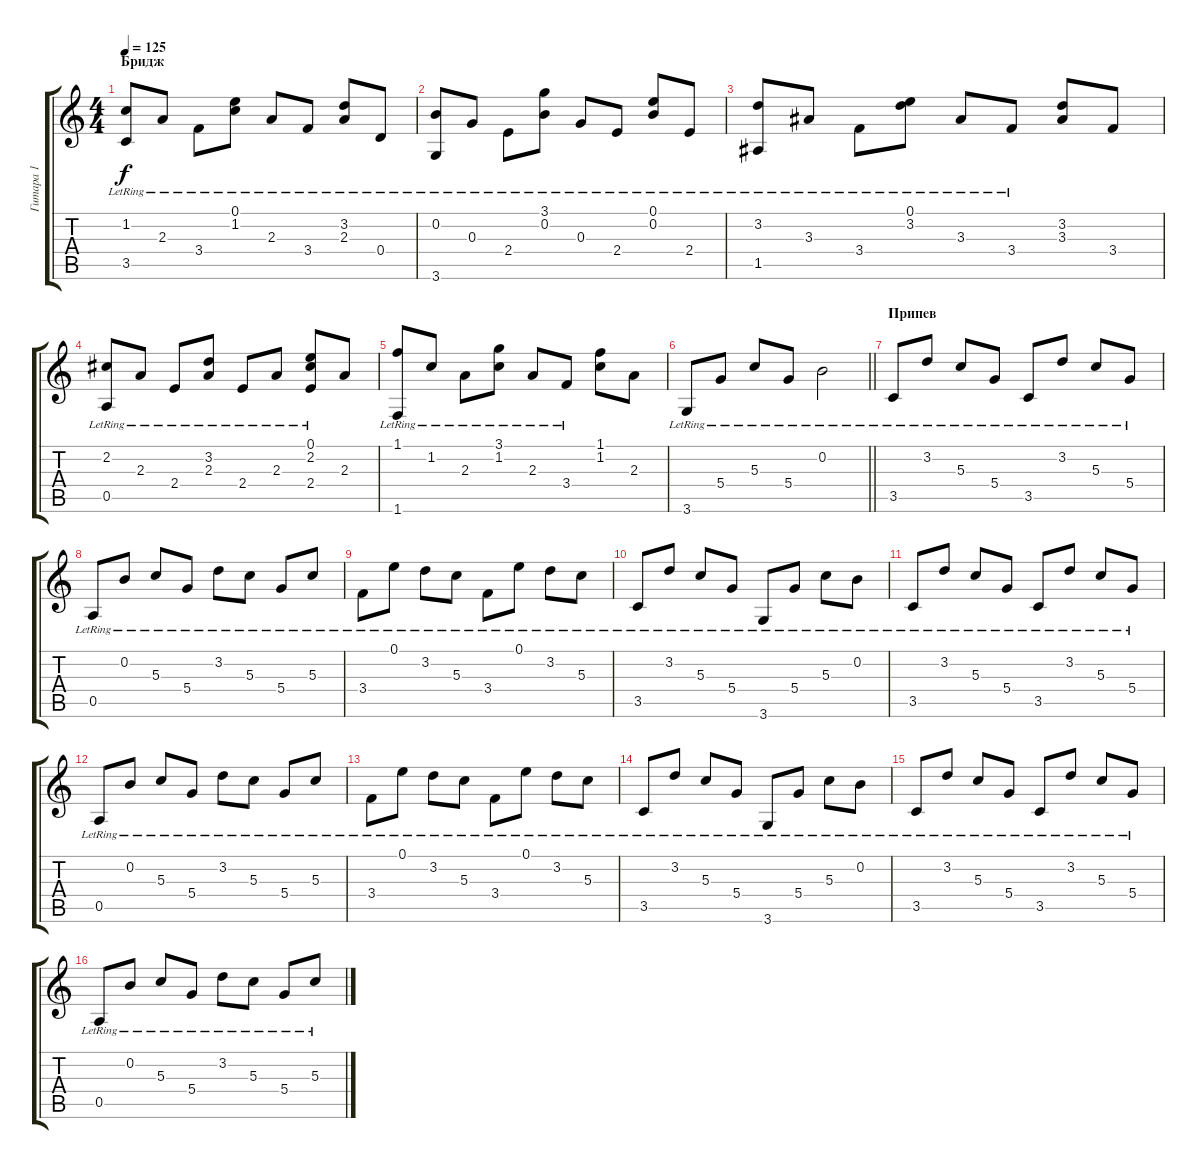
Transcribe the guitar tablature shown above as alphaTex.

\track ("Гитара 1" "Гитара 1") {instrument acousticguitarsteel}
\staff {score tabs}
\tuning (E4 B3 G3 D3 A2 E2) {hide}
\ts (4 4)
\section ("" "Бридж")
\tempo 125
\clef g2
\ks c
(1.2{lr} 3.5{lr}).8{dy f} 2.3{lr}.8 3.4{lr}.8 (0.1{lr} 1.2{lr}).8 2.3{lr}.8 3.4{lr}.8 (3.2{lr} 2.3{lr}).8 0.4{lr}.8 |
(0.2{lr} 3.6{lr}).8 0.3{lr}.8 2.4{lr}.8 (3.1{lr} 0.2{lr}).8 0.3{lr}.8 2.4{lr}.8 (0.1{lr} 0.2{lr}).8 2.4{lr}.8 |
(3.2{lr} 1.5{lr}).8 3.3{lr}.8 3.4{lr}.8 (0.1{lr} 3.2{lr}).8 3.3{lr}.8 3.4{lr}.8 (3.2 3.3).8 3.4.8 |
(2.2{lr} 0.5{lr}).8 2.3{lr}.8 2.4{lr}.8 (3.2{lr} 2.3{lr}).8 2.4{lr}.8 2.3{lr}.8 (0.1{lr} 2.2 2.4).8 2.3.8 |
(1.1{lr} 1.6{lr}).8 1.2{lr}.8 2.3{lr}.8 (3.1{lr} 1.2).8 2.3{lr}.8 3.4{lr}.8 (1.1 1.2).8 2.3.8 |
\barLineRight lightlight
3.6{lr}.8 5.4{lr}.8 5.3{lr}.8 5.4{lr}.8 0.2{lr}.2 |
\section ("" "Припев")
3.5{lr}.8 3.2{lr}.8 5.3{lr}.8 5.4{lr}.8 3.5{lr}.8 3.2{lr}.8 5.3{lr}.8 5.4{lr}.8 |
0.5{lr}.8 0.2{lr}.8 5.3{lr}.8 5.4{lr}.8 3.2{lr}.8 5.3{lr}.8 5.4{lr}.8 5.3{lr}.8 |
3.4{lr}.8 0.1{lr}.8 3.2{lr}.8 5.3{lr}.8 3.4{lr}.8 0.1{lr}.8 3.2{lr}.8 5.3{lr}.8 |
3.5{lr}.8 3.2{lr}.8 5.3{lr}.8 5.4{lr}.8 3.6{lr}.8 5.4{lr}.8 5.3{lr}.8 0.2{lr}.8 |
3.5{lr}.8 3.2{lr}.8 5.3{lr}.8 5.4{lr}.8 3.5{lr}.8 3.2{lr}.8 5.3{lr}.8 5.4{lr}.8 |
0.5{lr}.8 0.2{lr}.8 5.3{lr}.8 5.4{lr}.8 3.2{lr}.8 5.3{lr}.8 5.4{lr}.8 5.3{lr}.8 |
3.4{lr}.8 0.1{lr}.8 3.2{lr}.8 5.3{lr}.8 3.4{lr}.8 0.1{lr}.8 3.2{lr}.8 5.3{lr}.8 |
3.5{lr}.8 3.2{lr}.8 5.3{lr}.8 5.4{lr}.8 3.6{lr}.8 5.4{lr}.8 5.3{lr}.8 0.2{lr}.8 |
3.5{lr}.8 3.2{lr}.8 5.3{lr}.8 5.4{lr}.8 3.5{lr}.8 3.2{lr}.8 5.3{lr}.8 5.4{lr}.8 |
0.5{lr}.8 0.2{lr}.8 5.3{lr}.8 5.4{lr}.8 3.2{lr}.8 5.3{lr}.8 5.4{lr}.8 5.3{lr}.8
